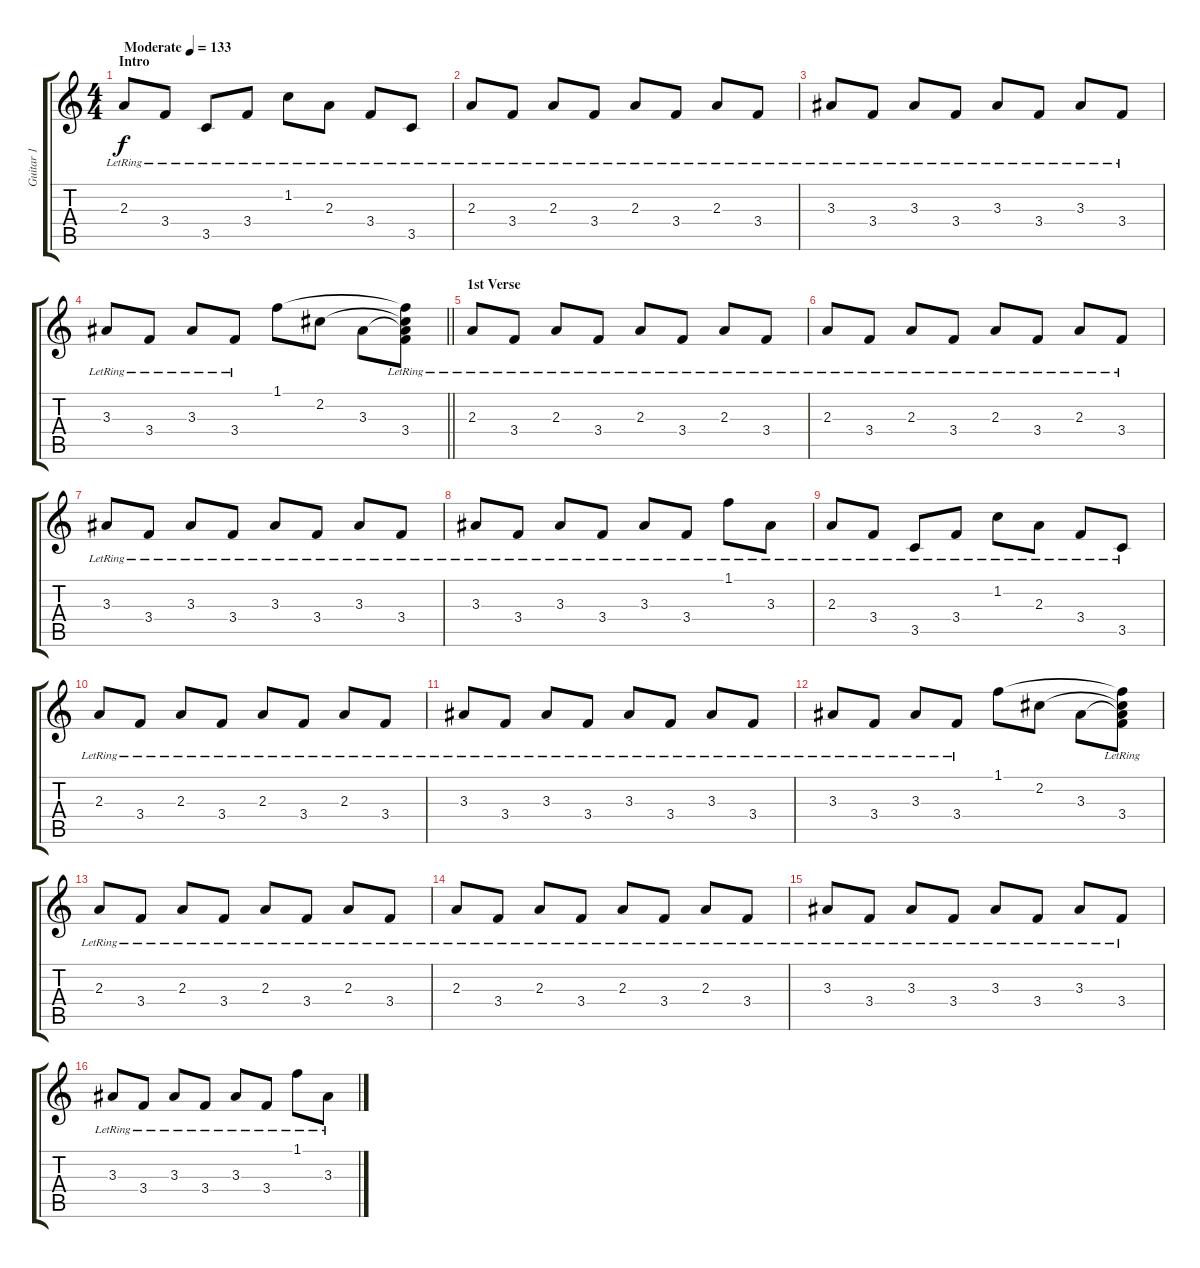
\track ("Guitar 1" "Guitar 1") {instrument acousticguitarnylon}
\staff {score tabs}
\tuning (E4 B3 G3 D3 A2 E2) {hide}
\ts (4 4)
\section ("" "Intro")
\tempo (133 "Moderate")
\clef g2
\ks c
2.3{lr}.8{dy f instrument acousticguitarnylon} 3.4{lr}.8 3.5{lr}.8 3.4{lr}.8 1.2{lr}.8 2.3{lr}.8 3.4{lr}.8 3.5{lr}.8 |
2.3{lr}.8 3.4{lr}.8 2.3{lr}.8 3.4{lr}.8 2.3{lr}.8 3.4{lr}.8 2.3{lr}.8 3.4{lr}.8 |
3.3{lr}.8 3.4{lr}.8 3.3{lr}.8 3.4{lr}.8 3.3{lr}.8 3.4{lr}.8 3.3{lr}.8 3.4{lr}.8 |
\barLineRight lightlight
3.3{lr}.8 3.4{lr}.8 3.3{lr}.8 3.4{lr}.8 1.1.8 2.2.8 3.3.8 (1.1{t} 2.2{t} 3.3{t} 3.4{lr}).8 |
\section ("" "1st Verse")
2.3{lr}.8 3.4{lr}.8 2.3{lr}.8 3.4{lr}.8 2.3{lr}.8 3.4{lr}.8 2.3{lr}.8 3.4{lr}.8 |
2.3{lr}.8 3.4{lr}.8 2.3{lr}.8 3.4{lr}.8 2.3{lr}.8 3.4{lr}.8 2.3{lr}.8 3.4{lr}.8 |
3.3{lr}.8 3.4{lr}.8 3.3{lr}.8 3.4{lr}.8 3.3{lr}.8 3.4{lr}.8 3.3{lr}.8 3.4{lr}.8 |
3.3{lr}.8 3.4{lr}.8 3.3{lr}.8 3.4{lr}.8 3.3{lr}.8 3.4{lr}.8 1.1{lr}.8 3.3{lr}.8 |
2.3{lr}.8 3.4{lr}.8 3.5{lr}.8 3.4{lr}.8 1.2{lr}.8 2.3{lr}.8 3.4{lr}.8 3.5{lr}.8 |
2.3{lr}.8 3.4{lr}.8 2.3{lr}.8 3.4{lr}.8 2.3{lr}.8 3.4{lr}.8 2.3{lr}.8 3.4{lr}.8 |
3.3{lr}.8 3.4{lr}.8 3.3{lr}.8 3.4{lr}.8 3.3{lr}.8 3.4{lr}.8 3.3{lr}.8 3.4{lr}.8 |
3.3{lr}.8 3.4{lr}.8 3.3{lr}.8 3.4{lr}.8 1.1.8 2.2.8 3.3.8 (1.1{t} 2.2{t} 3.3{t} 3.4{lr}).8 |
2.3{lr}.8 3.4{lr}.8 2.3{lr}.8 3.4{lr}.8 2.3{lr}.8 3.4{lr}.8 2.3{lr}.8 3.4{lr}.8 |
2.3{lr}.8 3.4{lr}.8 2.3{lr}.8 3.4{lr}.8 2.3{lr}.8 3.4{lr}.8 2.3{lr}.8 3.4{lr}.8 |
3.3{lr}.8 3.4{lr}.8 3.3{lr}.8 3.4{lr}.8 3.3{lr}.8 3.4{lr}.8 3.3{lr}.8 3.4{lr}.8 |
3.3{lr}.8 3.4{lr}.8 3.3{lr}.8 3.4{lr}.8 3.3{lr}.8 3.4{lr}.8 1.1{lr}.8 3.3{lr}.8
